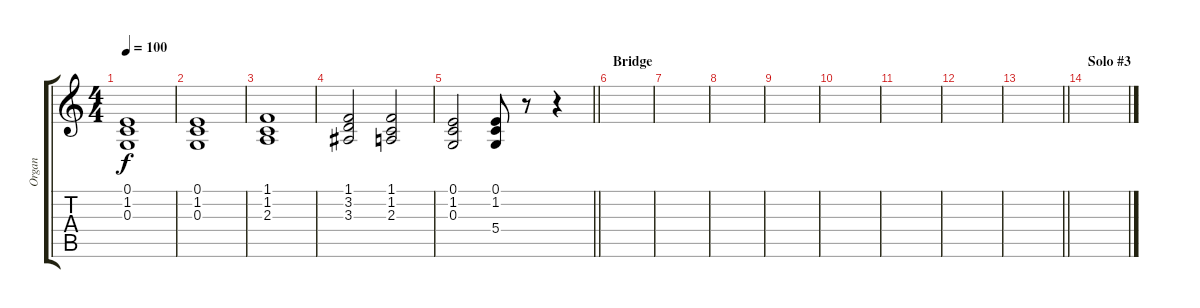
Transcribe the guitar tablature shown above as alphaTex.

\track ("Organ" "Organ") {instrument drawbarorgan}
\staff {score tabs}
\tuning (E4 B3 G3 D3 A2 E2) {hide}
\ts (4 4)
\tempo 100
\clef g2
\ks c
(0.1 1.2 0.3).1{dy f} |
(0.1 1.2 0.3).1 |
(1.1 1.2 2.3).1 |
(1.1 3.2 3.3).2 (1.1 1.2 2.3).2 |
\barLineRight lightlight
(0.1 1.2 0.3).2 (0.1 1.2 5.4).8 r.8 r.4 |
\section ("" "Bridge")
|
|
|
|
|
|
|
\barLineRight lightlight
|
\section ("" "Solo #3")
